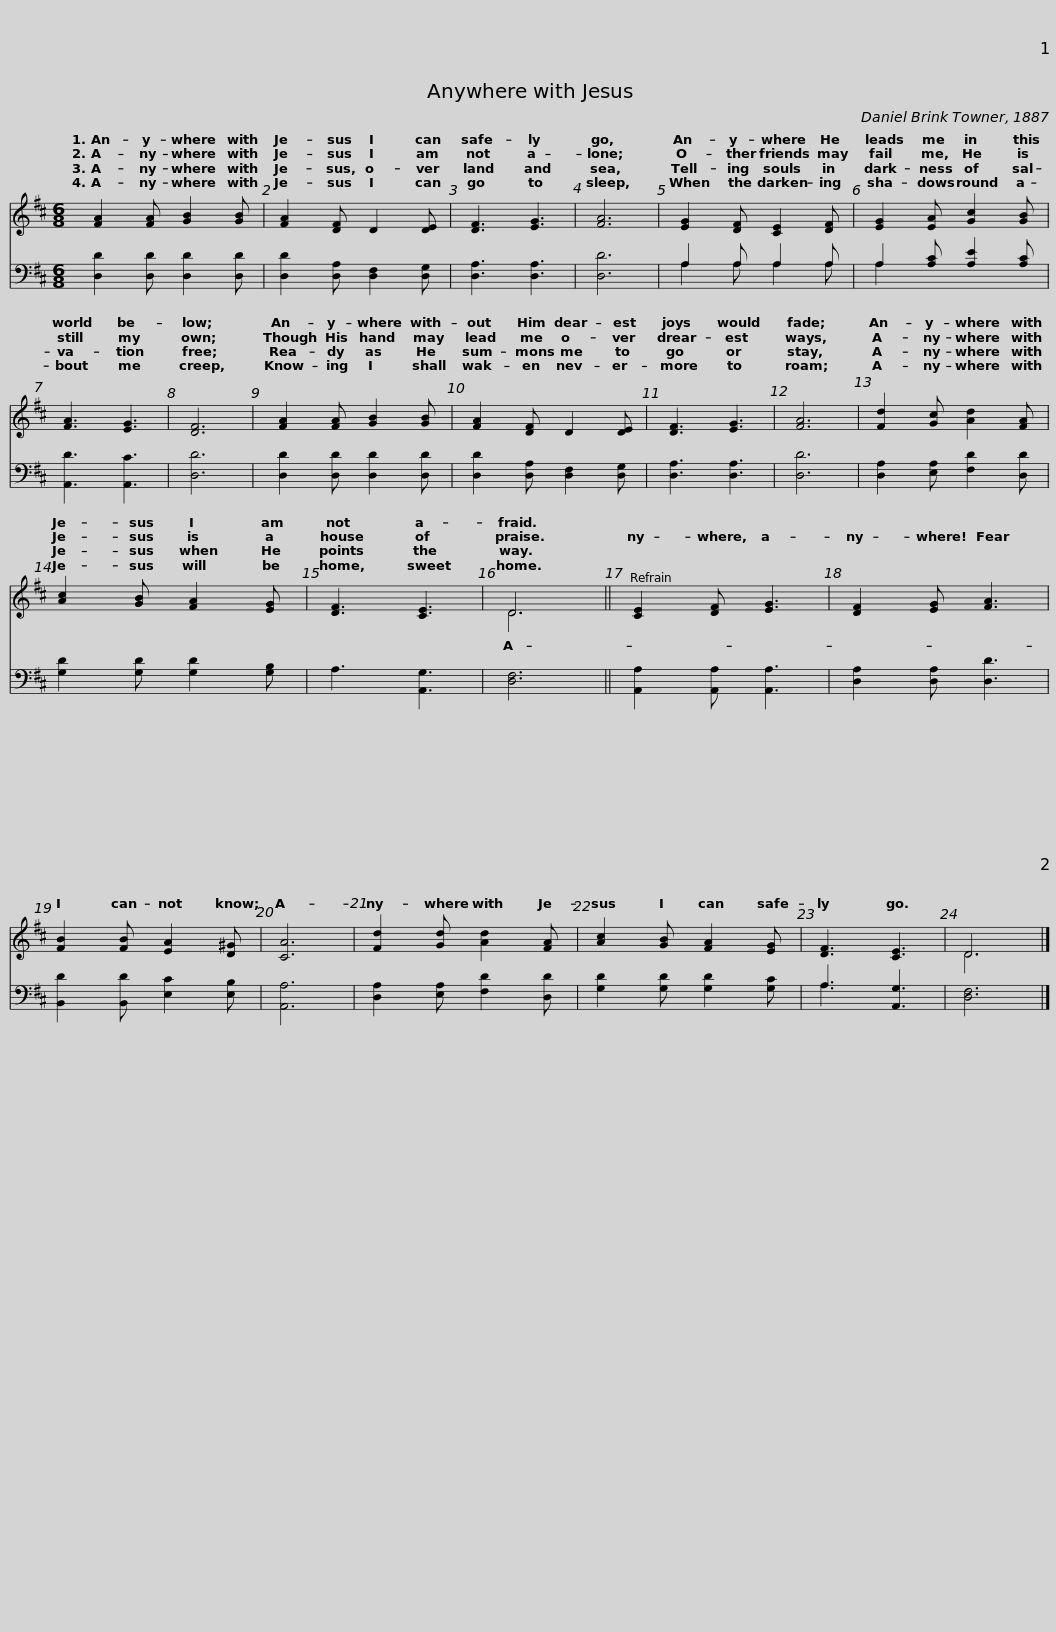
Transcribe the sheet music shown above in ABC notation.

X:1
%%score ( 1 2 ) ( 3 4 )
L:1/8
M:6/8
I:linebreak $
K:D
V:1 treble
V:2 treble
V:3 bass
V:4 bass
V:1
 [FA]2 [FA] [GB]2 [GB] | [FA]2 [DF] D2 [DE] | [DF]3 [EG]3 | [FA]6 |$ [EG]2 [DF] [CE]2 [DF] | %5
 [EG]2 [EA] [Gc]2 [GB] | [FA]3 [EG]3 | [DF]6 |$ [FA]2 [FA] [GB]2 [GB] | [FA]2 [DF] D2 [DE] | %10
 [DF]3 [EG]3 | [FA]6 |$ [Fd]2 [Gc] [Ad]2 [FA] | [Ac]2 [GB] [FA]2 [EG] | [DF]3 [CE]3 | %15
 D6 || [CE]2 [DF] [EG]3 |$ [DF]2 [EG] [FA]3 | [FB]2 [FB] [EA]2 [D^G] | [CA]6 | %20
 [Fd]2 [Gd] [Ad]2 [FA] | [Ac]2 [GB] [FA]2 [EG] |$ [DF]3 [CE]3 | D6 |] %24
V:2
 x6 | x6 | x6 | x6 |$ x6 | %5
 x6 | x6 | x6 |$ x6 | x6 | %10
 x6 | x6 |$ x6 | x6 | x6 | %15
 D6 || x6 |$ x6 | x6 | x6 | %20
 x6 | x6 |$ x6 | D6 |] %24
V:3
 [D,D]2 [D,D] [D,D]2 [D,D] | [D,D]2 [D,A,] [D,F,]2 [D,G,] | [D,A,]3 [D,A,]3 | [D,D]6 |$ A,2 A, A,2 A, | %5
 A,2 [A,C] [A,E]2 [A,C] | [A,,D]3 [A,,C]3 | [D,D]6 |$ [D,D]2 [D,D] [D,D]2 [D,D] | [D,D]2 [D,A,] [D,F,]2 [D,G,] | %10
 [D,A,]3 [D,A,]3 | [D,D]6 |$ [D,A,]2 [E,A,] [F,D]2 [D,D] | [G,D]2 [G,D] [G,D]2 [G,B,] | A,3 [A,,G,]3 | %15
 [D,F,]6 || [A,,A,]2 [A,,A,] [A,,A,]3 |$ [D,A,]2 [D,A,] [D,D]3 | [B,,D]2 [B,,D] [E,C]2 [E,B,] | [A,,A,]6 | %20
 [D,A,]2 [E,A,] [F,D]2 [D,D] | [G,D]2 [G,D] [G,D]2 [G,C] |$ A,3 [A,,G,]3 | [D,F,]6 |] %24
V:4
 x6 | x6 | x6 | x6 |$ A,2 A, A,2 A, | %5
 A,2 x4 | x6 | x6 |$ x6 | x6 | %10
 x6 | x6 |$ x6 | x6 | x6 | %15
 x6 || x6 |$ x6 | x6 | x6 | %20
 x6 | x6 |$ A,3 x3 | x6 |] %24
